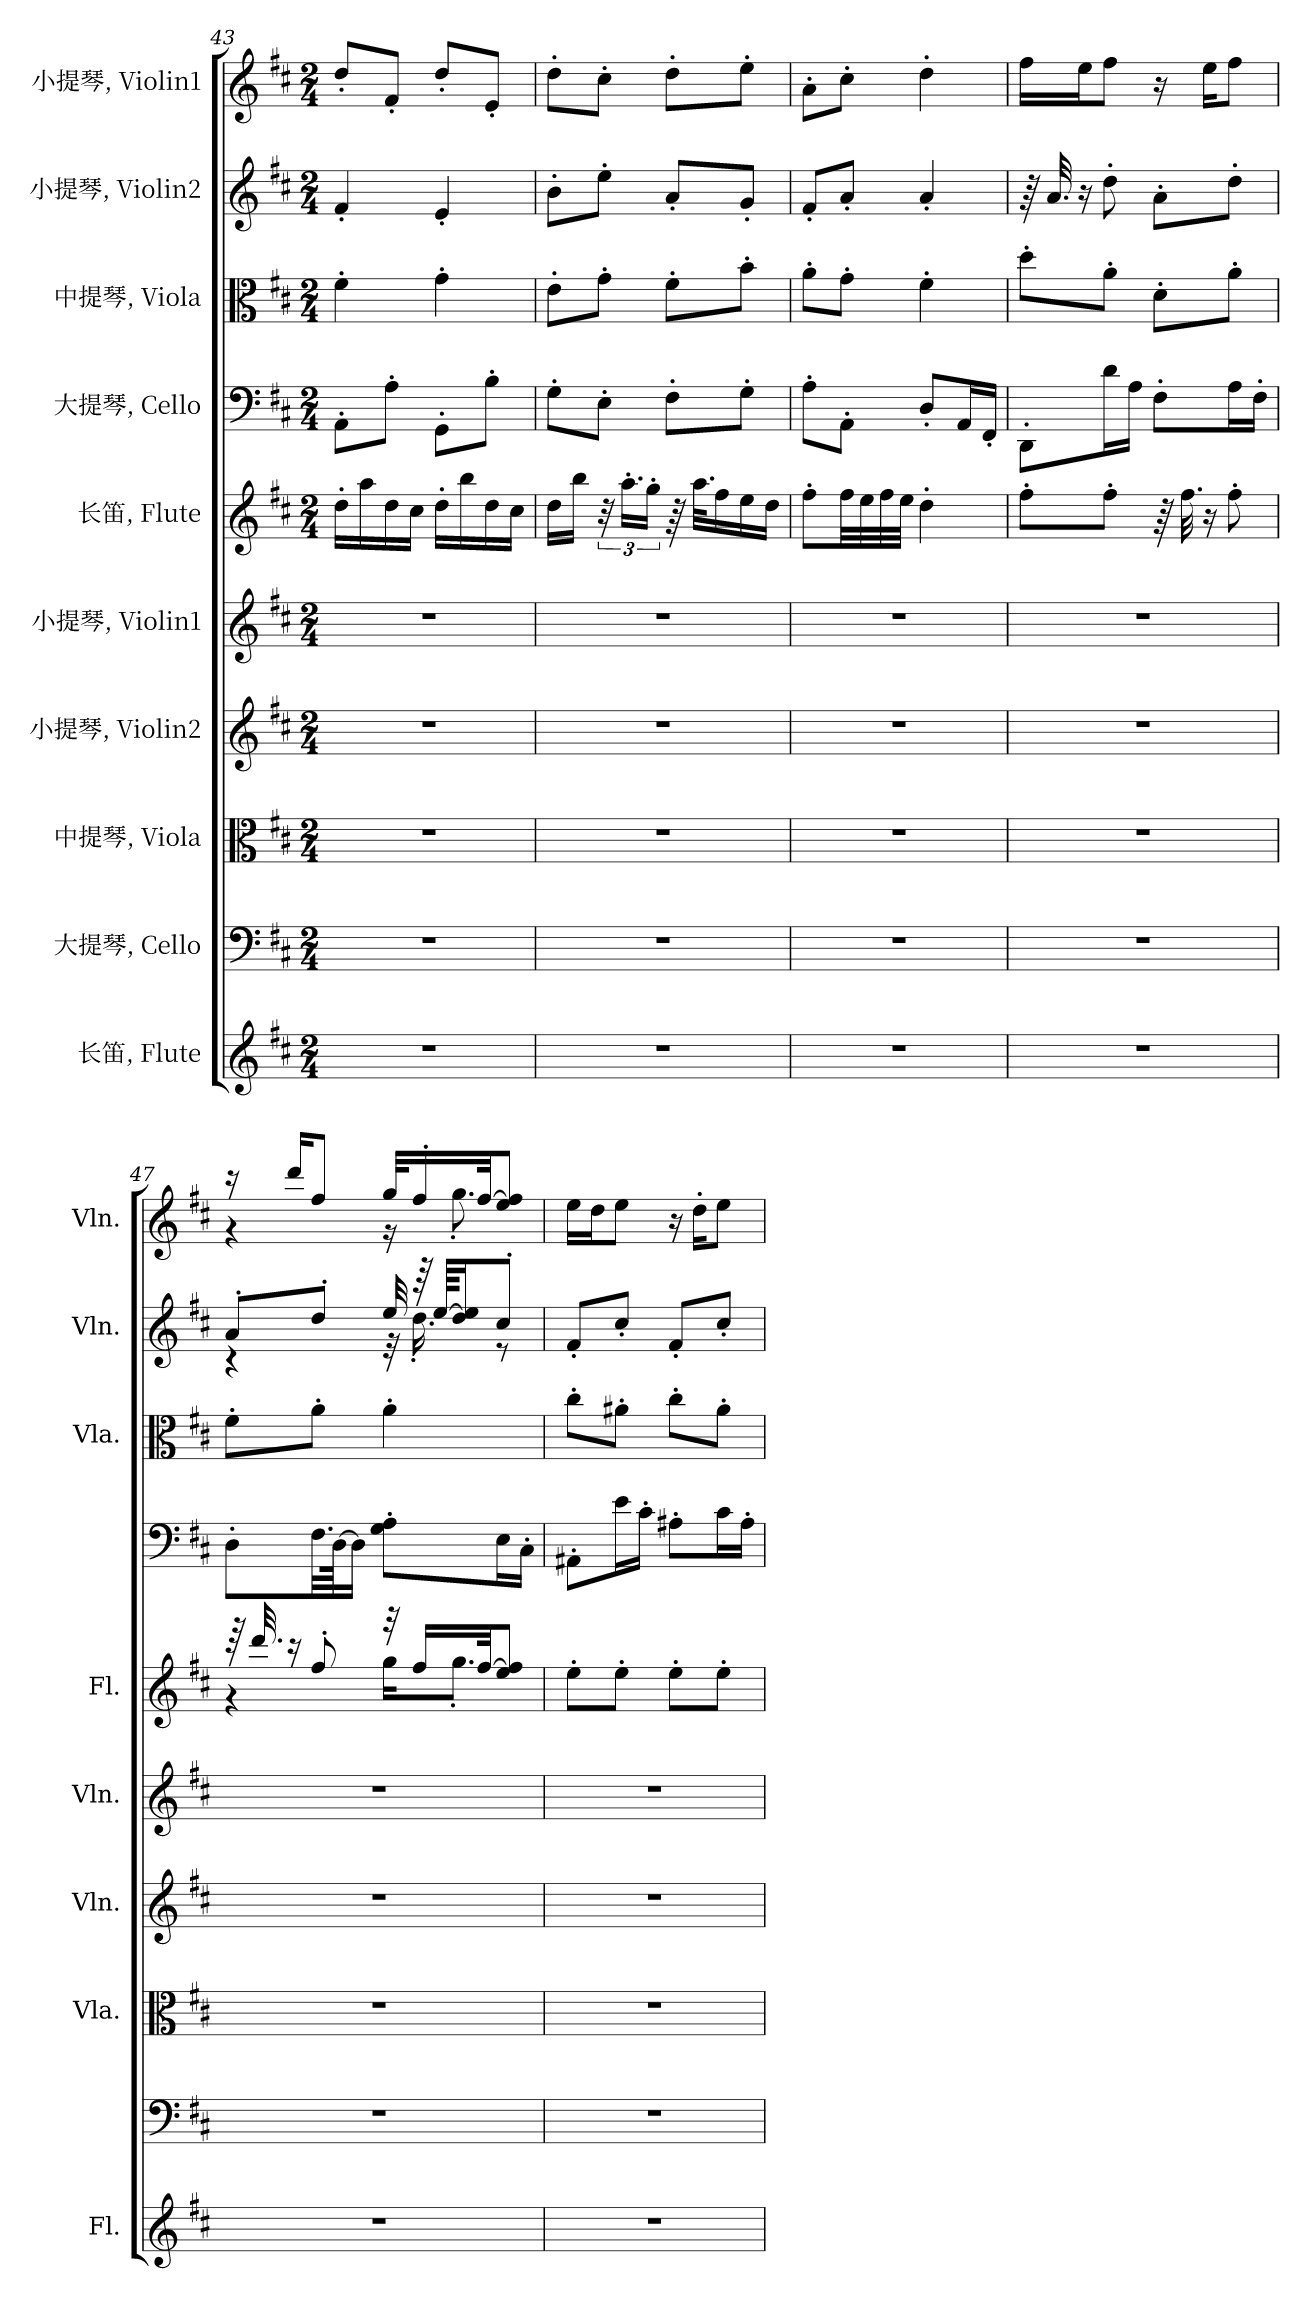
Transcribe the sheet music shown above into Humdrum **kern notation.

**kern	**kern	**kern	**kern	**kern	**kern	**kern	**kern	**kern	**kern
*part10	*part9	*part8	*part7	*part6	*part5	*part4	*part3	*part2	*part1
*staff10	*staff9	*staff8	*staff7	*staff6	*staff5	*staff4	*staff3	*staff2	*staff1
*I"长笛, Flute	*I"大提琴, Cello	*I"中提琴, Viola	*I"小提琴, Violin2	*I"小提琴, Violin1	*I"长笛, Flute	*I"大提琴, Cello	*I"中提琴, Viola	*I"小提琴, Violin2	*I"小提琴, Violin1
*I'Fl.	*	*I'Vla.	*I'Vln.	*I'Vln.	*I'Fl.	*	*I'Vla.	*I'Vln.	*I'Vln.
!!LO:PB:g=z
*clefG2	*clefF4	*clefC3	*clefG2	*clefG2	*clefG2	*clefF4	*clefC3	*clefG2	*clefG2
*k[f#c#]	*k[f#c#]	*k[f#c#]	*k[f#c#]	*k[f#c#]	*k[f#c#]	*k[f#c#]	*k[f#c#]	*k[f#c#]	*k[f#c#]
*M2/4	*M2/4	*M2/4	*M2/4	*M2/4	*M2/4	*M2/4	*M2/4	*M2/4	*M2/4
=43	=43	=43	=43	=43	=43	=43	=43	=43	=43
2r	2r	2r	2r	2r	16dd'\LL	8AA'\L	4f#'\	4f#'/	8dd'/L
.	.	.	.	.	16aa\	.	.	.	.
.	.	.	.	.	16dd\	8A'\J	.	.	8f#'/J
.	.	.	.	.	16cc#\JJ	.	.	.	.
.	.	.	.	.	16dd'\LL	8GG'\L	4g'\	4e'/	8dd'/L
.	.	.	.	.	16bb\	.	.	.	.
.	.	.	.	.	16dd\	8B'\J	.	.	8e'/J
.	.	.	.	.	16cc#\JJ	.	.	.	.
=44	=44	=44	=44	=44	=44	=44	=44	=44	=44
2r	2r	2r	2r	2r	16dd\LL	8G'\L	8e'\L	8b'\L	8dd'\L
.	.	.	.	.	16bb\JJ	.	.	.	.
.	.	.	.	.	48r	8E'\J	8g'\J	8ee'\J	8cc#'\J
.	.	.	.	.	24.aa'\LL	.	.	.	.
.	.	.	.	.	24gg'\JJ	.	.	.	.
.	.	.	.	.	64r	8F#'\L	8f#'\L	8a'/L	8dd'\L
.	.	.	.	.	32.aa\KLL	.	.	.	.
.	.	.	.	.	16ff#\	.	.	.	.
.	.	.	.	.	16ee\	8G'\J	8b'\J	8g'/J	8ee'\J
.	.	.	.	.	16dd\JJ	.	.	.	.
=45	=45	=45	=45	=45	=45	=45	=45	=45	=45
2r	2r	2r	2r	2r	8ff#'\L	8A'\L	8a'\L	8f#'/L	8a'\L
.	.	.	.	.	32ff#\LL	8AA'\J	8g'\J	8a'/J	8cc#'\J
.	.	.	.	.	32ee\	.	.	.	.
.	.	.	.	.	32ff#\	.	.	.	.
.	.	.	.	.	32ee\JJJ	.	.	.	.
.	.	.	.	.	4dd'\	8D'/L	4f#'\	4a'/	4dd'\
.	.	.	.	.	.	16AA/L	.	.	.
.	.	.	.	.	.	16FF#'/JJ	.	.	.
=46	=46	=46	=46	=46	=46	=46	=46	=46	=46
2r	2r	2r	2r	2r	8ff#'\L	8DD'\L	8dd'\L	64r	16ff#\LL
.	.	.	.	.	.	.	.	32.a/	.
.	.	.	.	.	.	.	.	16r	16ee\J
.	.	.	.	.	8ff#'\J	16d\L	8a'\J	8dd'\	8ff#\J
.	.	.	.	.	.	16A\JJ	.	.	.
.	.	.	.	.	64r	8F#'\L	8d'\L	8a'\L	16r
.	.	.	.	.	32.ff#\	.	.	.	.
.	.	.	.	.	16r	.	.	.	16ee\KL
.	.	.	.	.	8ff#'\	16A\L	8a'\J	8dd'\J	8ff#\J
.	.	.	.	.	.	16F#'\JJ	.	.	.
!!LO:PB:g=z
=47	=47	=47	=47	=47	=47	=47	=47	=47	=47
*	*	*	*	*	*^	*	*	*^	*^
2r	2r	2r	2r	2r	64r	4r	8D'\L	8f#'\L	8a'/L	4r	16r	4r
.	.	.	.	.	32.ddd/	.	.	.	.	.	.	.
.	.	.	.	.	16r	.	.	.	.	.	16ddd/KL	.
.	.	.	.	.	8ff#'/	.	32.F#\LL	8a'\J	8dd'/J	.	8ff#/J	.
.	.	.	.	.	.	.	[64D\JK	.	.	.	.	.
.	.	.	.	.	.	.	16D\JJ]	.	.	.	.	.
.	.	.	.	.	32r	16gg\KL	8G\' 8A\'L	4a'\	32ee/	32r	32gg/KLL	16r
.	.	.	.	.	16ff#/LL	.	.	.	64r	16.dd'\	16ff#'/	.
.	.	.	.	.	.	.	.	.	[64ee/KKLL	.	.	.
.	.	.	.	.	.	8.gg'\J	.	.	16dd/ 16ee/]J	.	.	8.gg'\
.	.	.	.	.	[32ff#/JK	.	.	.	.	.	[32ff#/JK	.
.	.	.	.	.	8ee/ 8ff#/]J	.	16E\L	.	8cc#'/J	8r	8ee/ 8ff#/]J	.
.	.	.	.	.	.	.	16C#'\JJ	.	.	.	.	.
*	*	*	*	*	*	*	*	*	*v	*v	*	*
*	*	*	*	*	*v	*v	*	*	*	*v	*v
=48	=48	=48	=48	=48	=48	=48	=48	=48	=48
2r	2r	2r	2r	2r	8ee'\L	8AA#X'\L	8cc#'\L	8f#'/L	16ee\LL
.	.	.	.	.	.	.	.	.	16dd\J
.	.	.	.	.	8ee'\J	16e\L	8a#X'\J	8cc#'/J	8ee\J
.	.	.	.	.	.	16c#'\JJ	.	.	.
.	.	.	.	.	8ee'\L	8A#X'\L	8cc#'\L	8f#'/L	16r
.	.	.	.	.	.	.	.	.	16dd'\KL
.	.	.	.	.	8ee'\J	16c#\L	8a#'\J	8cc#'/J	8ee\J
.	.	.	.	.	.	16A#'\JJ	.	.	.
=	=	=	=	=	=	=	=	=	=
*-	*-	*-	*-	*-	*-	*-	*-	*-	*-
